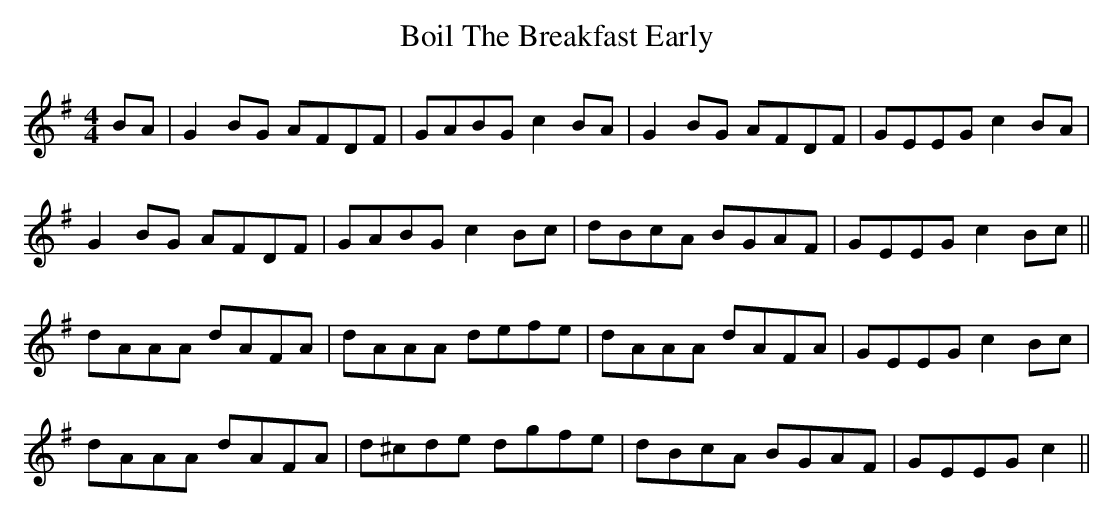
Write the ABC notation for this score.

X:1
T: Boil The Breakfast Early
M: 4/4
L: 1/8
K: Gmaj
BA|G2 BG AFDF|GABG c2BA|G2 BG AFDF|GEEG c2BA|
G2 BG AFDF|GABG c2 Bc|dBcA BGAF|GEEG c2 Bc||
dAAA dAFA|dAAA defe|dAAA dAFA|GEEG c2 Bc|
dAAA dAFA|d^cde dgfe|dBcA BGAF|GEEG c2||
